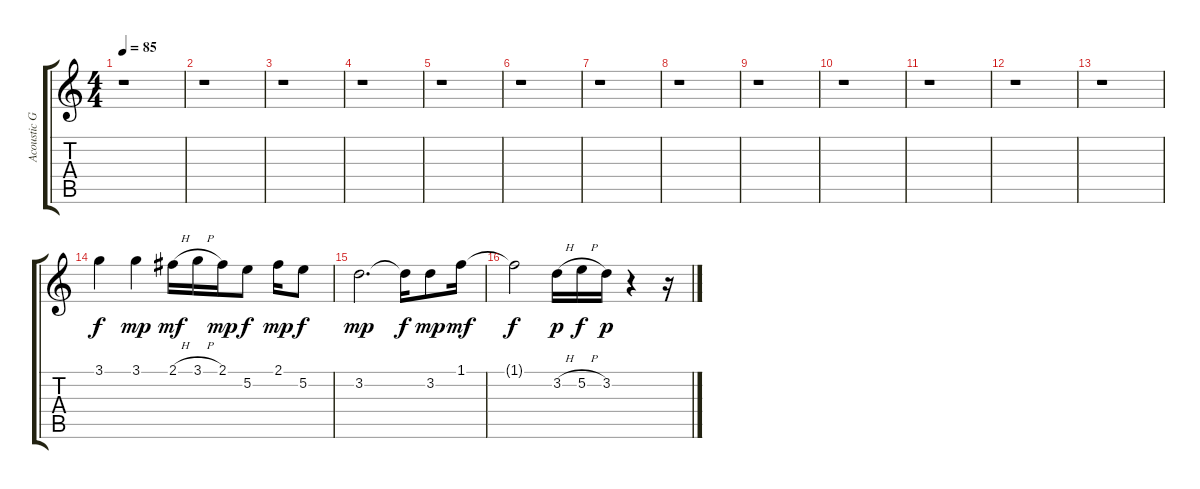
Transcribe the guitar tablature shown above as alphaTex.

\track ("Acoustic Guitar II" "Acoustic G") {instrument acousticguitarsteel}
\staff {score tabs}
\tuning (E4 B3 G3 D3 A2 E2) {hide}
\ts (4 4)
\tempo 85
\clef g2
\ks c
r.1{dy p} |
r.1 |
r.1 |
r.1 |
r.1 |
r.1 |
r.1 |
r.1 |
r.1 |
r.1 |
r.1 |
r.1 |
r.1 |
3.1.4{dy f} 3.1.4{dy mp} 2.1{h}.16{dy mf} 3.1{h}.16 2.1.16{dy mp} 5.2.8{dy f} 2.1.16{dy mp} 5.2.8{dy f} |
3.2.2{d dy mp} 3.2{t}.16{dy f} 3.2.8{dy mp} 1.1.16{dy mf} |
1.1{t}.2{dy f} 3.2{h}.16{dy p} 5.2{h}.16{dy f} 3.2.16{dy p} r.4 r.16
